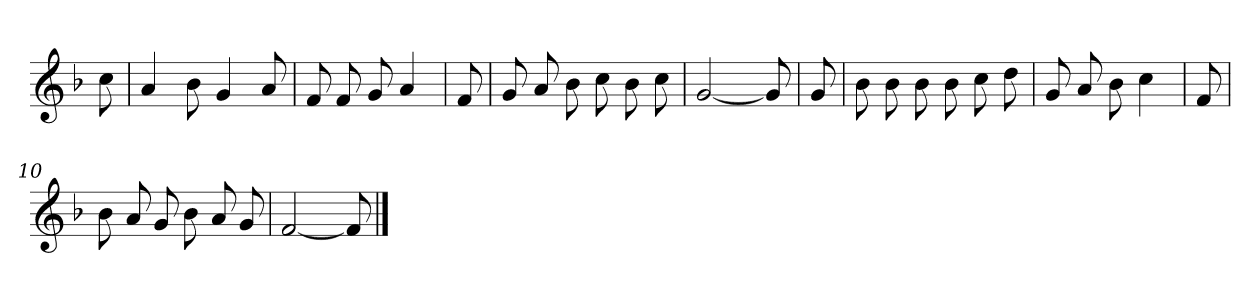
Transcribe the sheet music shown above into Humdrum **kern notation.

**kern
*part1
*staff1
*clefG2
*k[b-]
*F:
=
8cc
=1
4a
8b-
4g
8a
=2
8f
8f
8g
4a
=3
8f
=4
8g
8a
8b-
8cc
8b-
8cc
=5
[2g
8g]
=6
8g
=7
8b-
8b-
8b-
8b-
8cc
8dd
=8
8g
8a
8b-
4cc
=9
8f
=10
8b-
8a
8g
8b-
8a
8g
=11
[2f
8f]
==
*-
